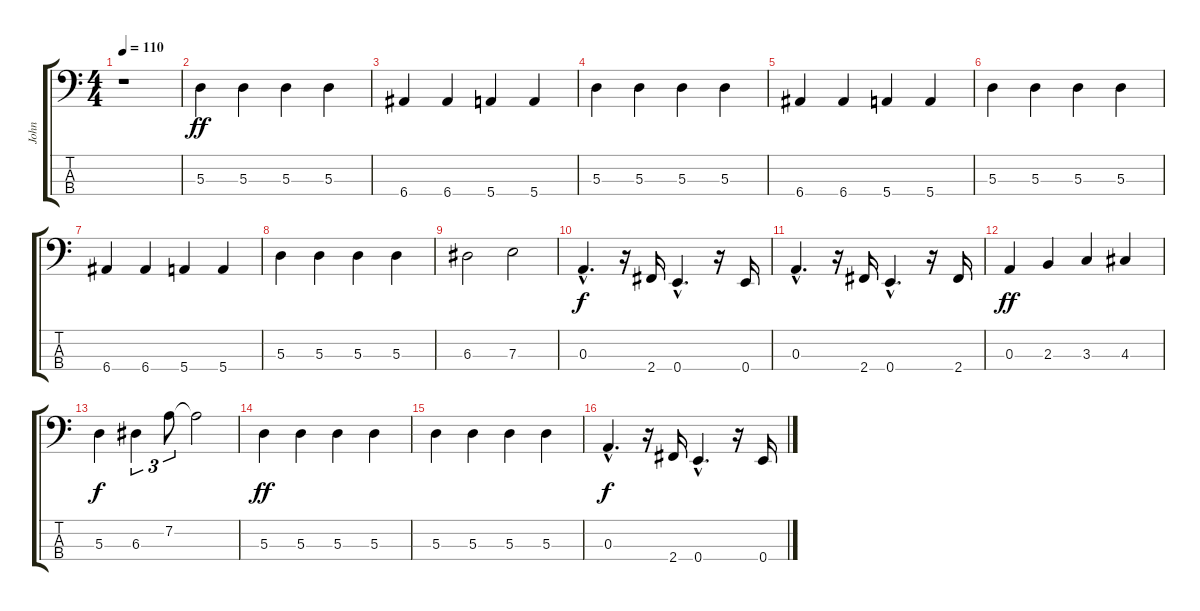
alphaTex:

\track ("John" "John") {instrument electricbassfinger}
\staff {score tabs}
\tuning (G2 D2 A1 E1) {hide}
\ts (4 4)
\tempo 110
\clef f4
\ks c
r.1{dy ff instrument electricbassfinger} |
5.3.4 5.3.4 5.3.4 5.3.4 |
6.4.4 6.4.4 5.4.4 5.4.4 |
5.3.4 5.3.4 5.3.4 5.3.4 |
6.4.4 6.4.4 5.4.4 5.4.4 |
5.3.4 5.3.4 5.3.4 5.3.4 |
6.4.4 6.4.4 5.4.4 5.4.4 |
5.3.4 5.3.4 5.3.4 5.3.4 |
6.3.2 7.3.2 |
0.3{hac}.4{d dy f} r.16 2.4.16 0.4{hac}.4{d} r.16 0.4.16 |
0.3{hac}.4{d} r.16 2.4.16 0.4{hac}.4{d} r.16 2.4.16 |
0.3.4{dy ff} 2.3.4 3.3.4 4.3.4 |
5.3.4{dy f} 6.3.4{tu (3 2)} 7.2.8{tu (3 2)} 7.2{t}.2 |
5.3.4{dy ff} 5.3.4 5.3.4 5.3.4 |
5.3.4 5.3.4 5.3.4 5.3.4 |
0.3{hac}.4{d dy f} r.16 2.4.16 0.4{hac}.4{d} r.16 0.4.16
